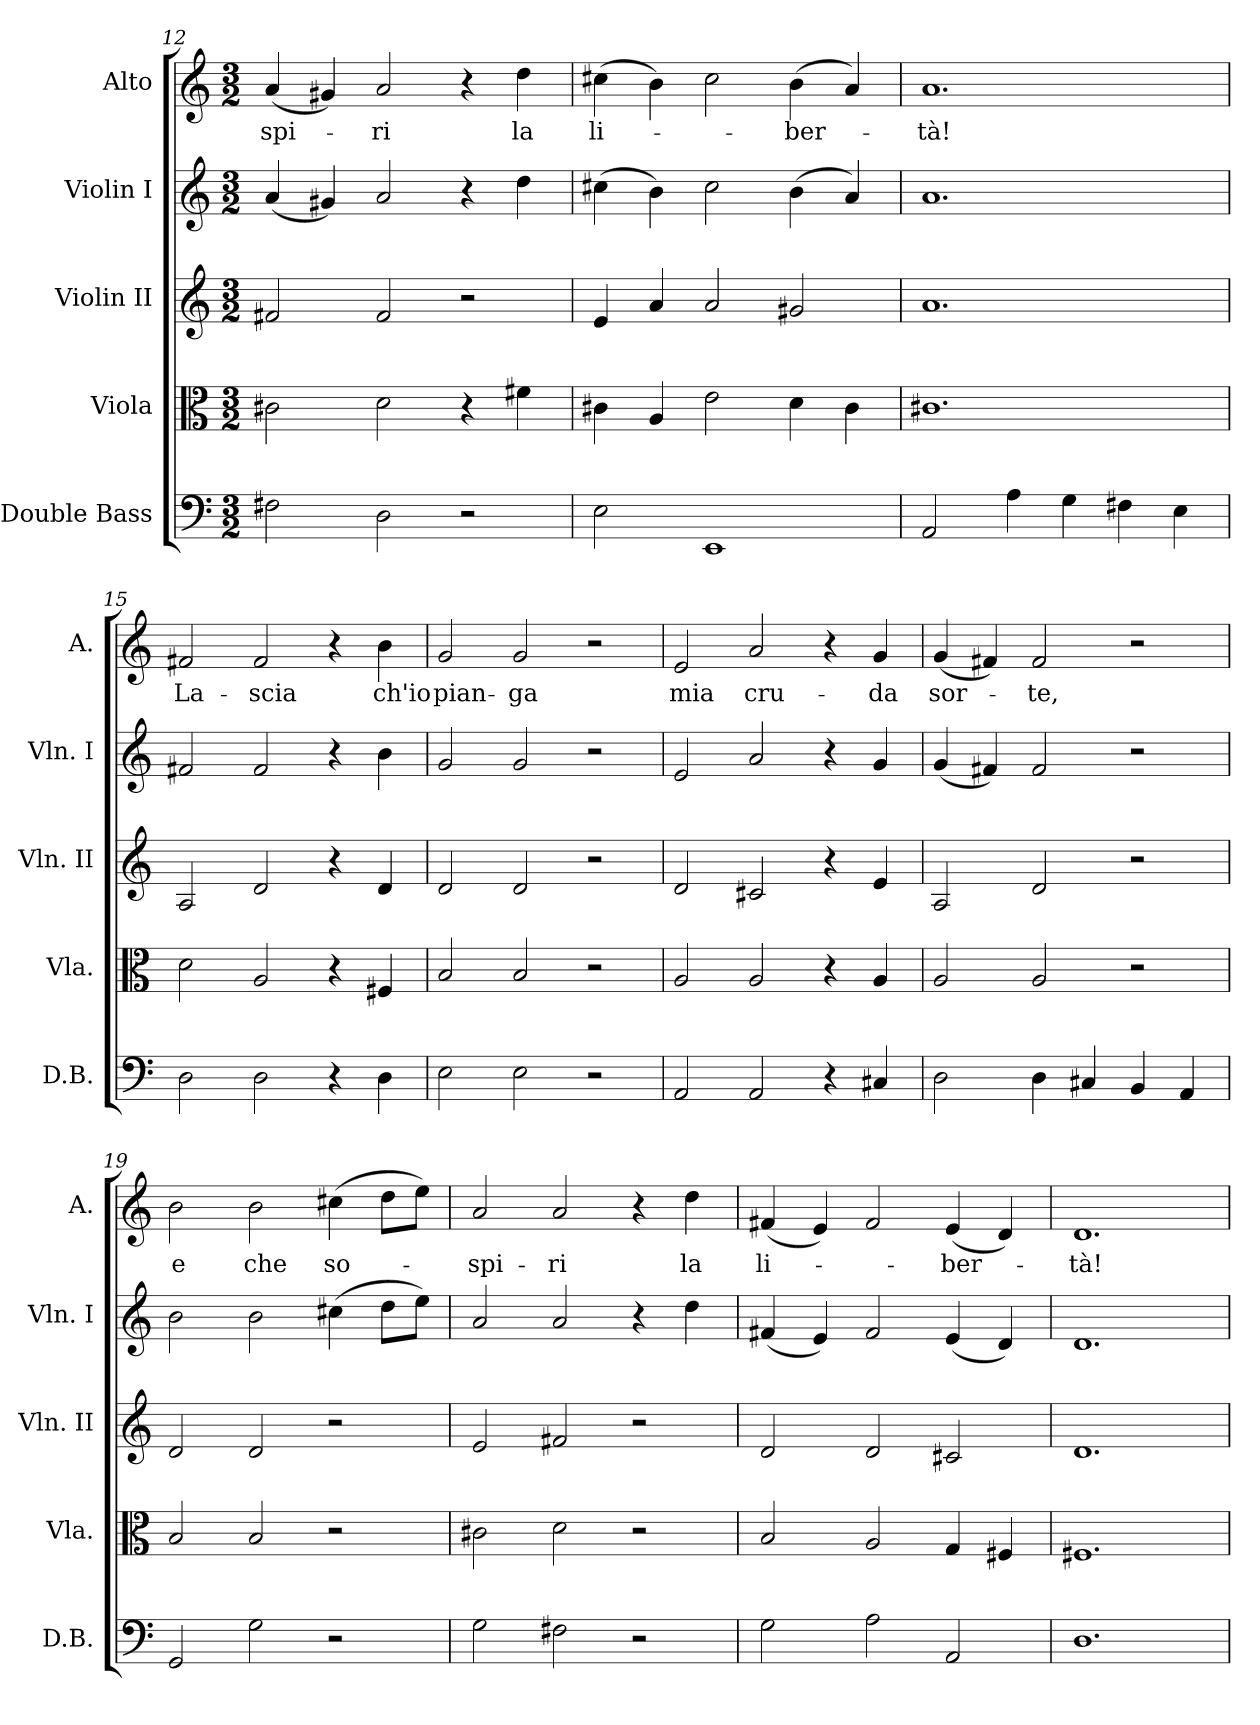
**kern	**kern	**kern	**kern	**kern	**text
*part5	*part4	*part3	*part2	*part1	*part1
*staff5	*staff4	*staff3	*staff2	*staff1	*staff1
*I"Double Bass	*I"Viola	*I"Violin II	*I"Violin I	*I"Alto	*
*I'D.B.	*I'Vla.	*I'Vln. II	*I'Vln. I	*I'A.	*
*clefF4	*clefC3	*clefG2	*clefG2	*clefG2	*
*ITrd7c12	*	*	*	*	*
*M3/2	*M3/2	*M3/2	*M3/2	*M3/2	*
=12	=12	=12	=12	=12	=12
2FF#\	2c#\	2f#/	(<4a/	(<4a/	spi-
.	.	.	4g#/)	4g#/)	.
2DD\	2d\	2f#/	2a/	2a/	ri
2r	4r	2r	4r	4r	.
.	4f#\	.	4dd\	4dd\	la
!!LO:LB:g=z
=13	=13	=13	=13	=13	=13
2EE\	4c#\	4e/	(>4cc#\	(>4cc#\	li-
.	4A/	4a/	4b\)	4b\)	.
1EEE	2e\	2a/	2cc#\	2cc#\	.
.	4d\	2g#/	(>4b\	(>4b\	ber-
.	4c#\	.	4a/)	4a/)	.
=14	=14	=14	=14	=14	=14
2AAA/	1.c#	1.a	1.a	1.a	tà!
4AA\	.	.	.	.	.
4GG\	.	.	.	.	.
4FF#\	.	.	.	.	.
4EE\	.	.	.	.	.
=15	=15	=15	=15	=15	=15
2DD\	2d\	2A/	2f#/	2f#/	La-
2DD\	2A/	2d/	2f#/	2f#/	scia
4r	4r	4r	4r	4r	.
4DD\	4F#/	4d/	4b\	4b\	ch'io
=16	=16	=16	=16	=16	=16
2EE\	2B/	2d/	2g/	2g/	pian-
2EE\	2B/	2d/	2g/	2g/	ga
2r	2r	2r	2r	2r	.
!!LO:PB:g=z
=17	=17	=17	=17	=17	=17
2AAA/	2A/	2d/	2e/	2e/	mia
2AAA/	2A/	2c#/	2a/	2a/	cru-
4r	4r	4r	4r	4r	.
4CC#/	4A/	4e/	4g/	4g/	da
=18	=18	=18	=18	=18	=18
2DD\	2A/	2A/	(<4g/	(<4g/	sor-
.	.	.	4f#/)	4f#/)	.
4DD\	2A/	2d/	2f#/	2f#/	te,
4CC#/	.	.	.	.	.
4BBB/	2r	2r	2r	2r	.
4AAA/	.	.	.	.	.
=19	=19	=19	=19	=19	=19
2GGG/	2B/	2d/	2b\	2b\	e
2GG\	2B/	2d/	2b\	2b\	che
2r	2r	2r	(>4cc#\	(>4cc#\	so-
.	.	.	8dd\L	8dd\L	.
.	.	.	8ee\J)	8ee\J)	.
=20	=20	=20	=20	=20	=20
2GG\	2c#\	2e/	2a/	2a/	spi-
2FF#\	2d\	2f#/	2a/	2a/	ri
2r	2r	2r	4r	4r	.
.	.	.	4dd\	4dd\	la
!!LO:LB:g=z
=21	=21	=21	=21	=21	=21
2GG\	2B/	2d/	(<4f#/	(<4f#/	li-
.	.	.	4e/)	4e/)	.
2AA\	2A/	2d/	2f#/	2f#/	.
2AAA/	4G/	2c#/	(<4e/	(<4e/	ber-
.	4F#/	.	4d/)	4d/)	.
=22	=22	=22	=22	=22	=22
1.DD	1.F#	1.d	1.d	1.d	tà!
=	=	=	=	=	=
*-	*-	*-	*-	*-	*-
